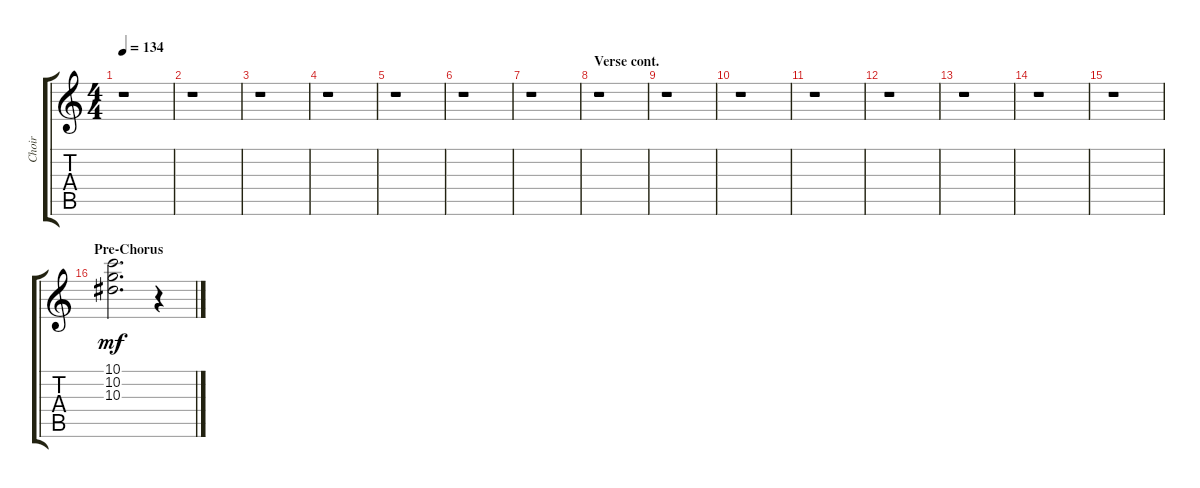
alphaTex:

\track ("Choir" "Choir") {instrument electricguitarclean}
\staff {score tabs}
\tuning (D4 A3 F3 C3 G2 C2) {hide}
\ts (4 4)
\tempo 134
\clef g2
\ks aminor
r.1{dy mf} |
r.1 |
r.1 |
r.1 |
r.1 |
r.1 |
r.1 |
\section ("" "Verse cont.")
r.1 |
r.1 |
r.1 |
r.1 |
r.1 |
r.1 |
r.1 |
r.1 |
\section ("" "Pre-Chorus")
(10.1 10.2 10.3).2{d} r.4
